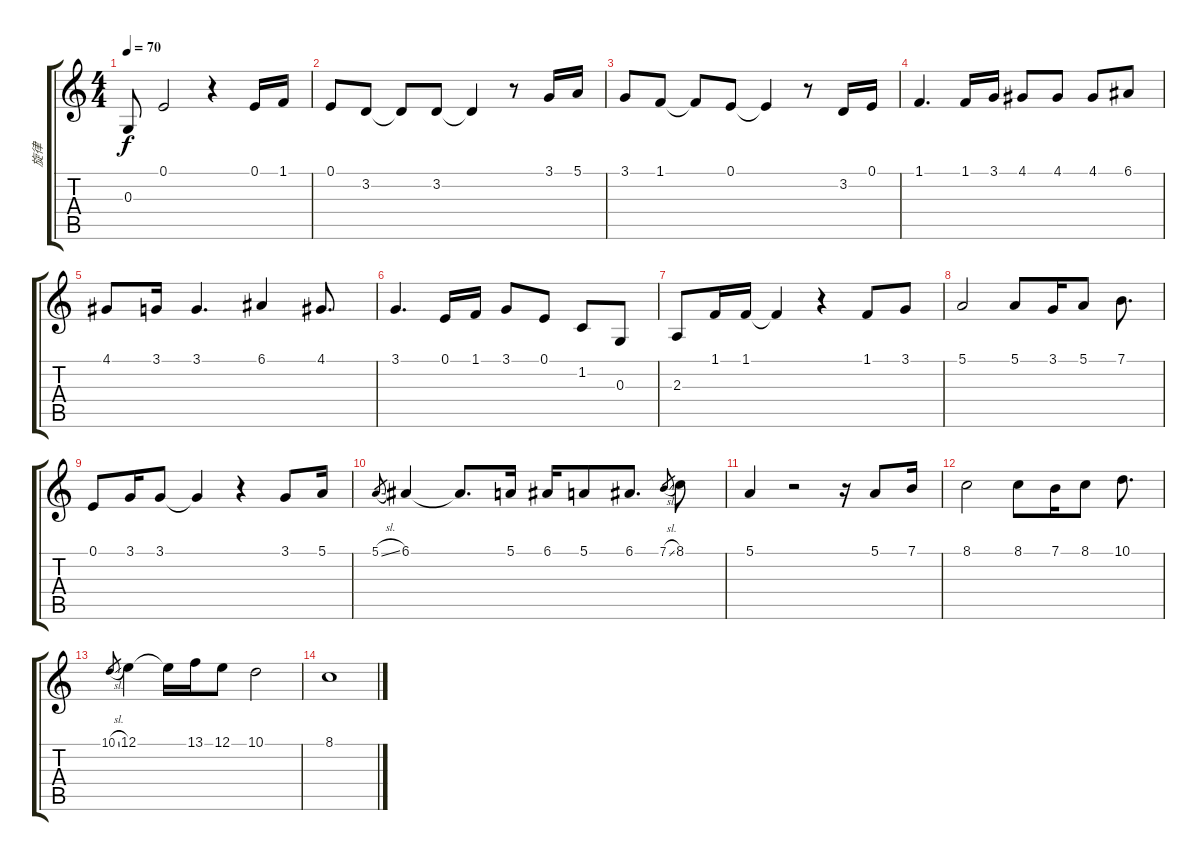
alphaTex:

\track ("旋律" "旋律") {instrument violin}
\staff {score tabs}
\tuning (E4 B3 G3 D3 A2 E2) {hide}
\ts (4 4)
\tempo 70
\clef g2
\ks c
0.3{t}.8{dy f} 0.1.2 r.4 0.1.16 1.1.16 |
0.1.8 3.2.8 3.2{t}.8 3.2.8 3.2{t}.4 r.8 3.1.16 5.1.16 |
3.1.8 1.1.8 1.1{t}.8 0.1.8 0.1{t}.4 r.8 3.2.16 0.1.16 |
1.1.4{d} 1.1.16 3.1.16 4.1.8 4.1.8 4.1.8 6.1.8 |
4.1.8 3.1.16 3.1.4{d} 6.1.4 4.1.8{d} |
3.1.4{d} 0.1.16 1.1.16 3.1.8 0.1.8 1.2.8 0.3.8 |
2.3.8 1.1.16 1.1.16 1.1{t}.4 r.4 1.1.8 3.1.8 |
5.1.2 5.1.8 3.1.16 5.1.8 7.1.8{d} |
0.1.8 3.1.16 3.1.8 3.1{t}.4 r.4 3.1.8 5.1.16 |
5.1{sl}.8{gr} 6.1.4 6.1{t}.8{d} 5.1.16 6.1.16 5.1.8 6.1.8{d} 7.1{sl}.8{gr} 8.1.8 |
5.1.4 r.2 r.16 5.1.8 7.1.16 |
8.1.2 8.1.8 7.1.16 8.1.8 10.1.8{d} |
10.1{sl}.8{gr} 12.1.4 12.1{t}.16 13.1.16 12.1.8 10.1.2 |
8.1.1
